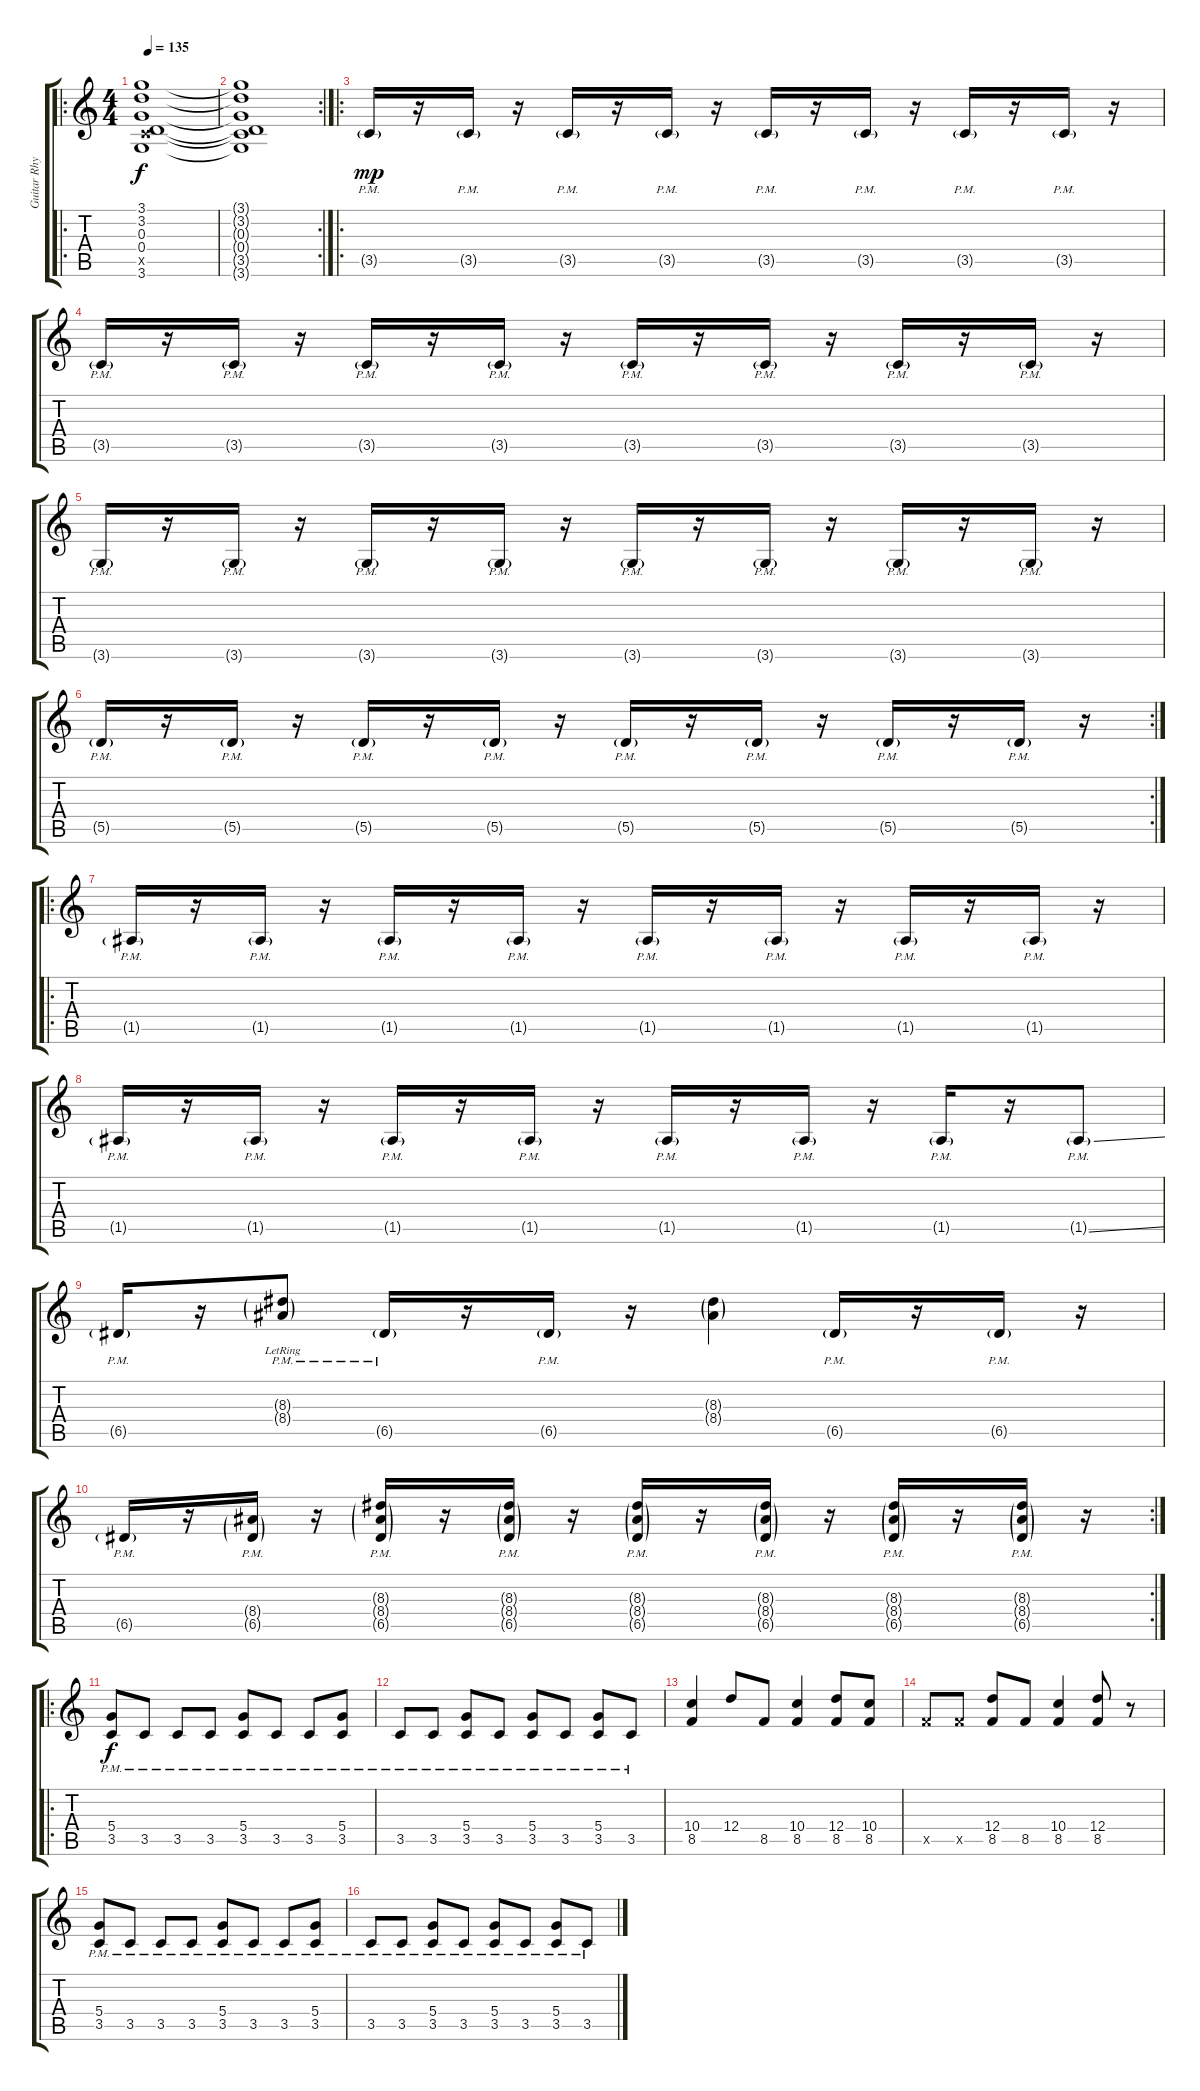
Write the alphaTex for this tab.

\track ("Guitar Rhytm" "Guitar Rhy") {instrument distortionguitar}
\staff {score tabs}
\tuning (E4 B3 G3 D3 A2 E2) {hide}
\ro
\ts (4 4)
\tempo 135
\clef g2
\ks c
(3.1 3.2 0.3 0.4 3.5{x} 3.6).1{dy f} |
\rc 2
(3.1{t} 3.2{t} 0.3{t} 0.4{t} 3.5{t} 3.6{t}).1 |
\ro
3.5{g pm}.16{dy mp} r.16 3.5{g pm}.16 r.16 3.5{g pm}.16 r.16 3.5{g pm}.16 r.16 3.5{g pm}.16 r.16 3.5{g pm}.16 r.16 3.5{g pm}.16 r.16 3.5{g pm}.16 r.16 |
3.5{g pm}.16 r.16 3.5{g pm}.16 r.16 3.5{g pm}.16 r.16 3.5{g pm}.16 r.16 3.5{g pm}.16 r.16 3.5{g pm}.16 r.16 3.5{g pm}.16 r.16 3.5{g pm}.16 r.16 |
3.6{g pm}.16 r.16 3.6{g pm}.16 r.16 3.6{g pm}.16 r.16 3.6{g pm}.16 r.16 3.6{g pm}.16 r.16 3.6{g pm}.16 r.16 3.6{g pm}.16 r.16 3.6{g pm}.16 r.16 |
\rc 2
5.5{g pm}.16 r.16 5.5{g pm}.16 r.16 5.5{g pm}.16 r.16 5.5{g pm}.16 r.16 5.5{g pm}.16 r.16 5.5{g pm}.16 r.16 5.5{g pm}.16 r.16 5.5{g pm}.16 r.16 |
\ro
1.5{g pm}.16 r.16 1.5{g pm}.16 r.16 1.5{g pm}.16 r.16 1.5{g pm}.16 r.16 1.5{g pm}.16 r.16 1.5{g pm}.16 r.16 1.5{g pm}.16 r.16 1.5{g pm}.16 r.16 |
1.5{g pm}.16 r.16 1.5{g pm}.16 r.16 1.5{g pm}.16 r.16 1.5{g pm}.16 r.16 1.5{g pm}.16 r.16 1.5{g pm}.16 r.16 1.5{g pm}.16 r.16 1.5{ss g pm}.8 |
6.5{g pm}.16 r.16 (8.3{g pm lr} 8.4{g pm lr}).8 6.5{g pm}.16 r.16 6.5{g pm}.16 r.16 (8.3{g} 8.4{g}).4 6.5{g pm}.16 r.16 6.5{g pm}.16 r.16 |
\rc 2
6.5{g pm}.16 r.16 (8.4{g} 6.5{g pm}).16 r.16 (8.3{g} 8.4{g} 6.5{g pm}).16 r.16 (8.3{g} 8.4{g} 6.5{g pm}).16 r.16 (8.3{g} 8.4{g} 6.5{g pm}).16 r.16 (8.3{g} 8.4{g} 6.5{g pm}).16 r.16 (8.3{g} 8.4{g} 6.5{g pm}).16 r.16 (8.3{g} 8.4{g} 6.5{g pm}).16 r.16 |
\ro
(5.4{pm} 3.5{pm}).8{dy f} 3.5{pm}.8 3.5{pm}.8 3.5{pm}.8 (5.4 3.5{pm}).8 3.5{pm}.8 3.5{pm}.8 (5.4 3.5{pm}).8 |
3.5{pm}.8 3.5{pm}.8 (5.4 3.5{pm}).8 3.5{pm}.8 (5.4 3.5{pm}).8 3.5{pm}.8 (5.4{pm} 3.5{pm}).8 3.5{pm}.8 |
(10.4 8.5).4 12.4.8 8.5.8 (10.4 8.5).4 (12.4 8.5).8 (10.4 8.5).8 |
8.5{x}.8 8.5{x}.8 (12.4 8.5).8 8.5.8 (10.4 8.5).4 (12.4 8.5).8 r.8 |
(5.4{pm} 3.5{pm}).8 3.5{pm}.8 3.5{pm}.8 3.5{pm}.8 (5.4 3.5{pm}).8 3.5{pm}.8 3.5{pm}.8 (5.4 3.5{pm}).8 |
3.5{pm}.8 3.5{pm}.8 (5.4 3.5{pm}).8 3.5{pm}.8 (5.4 3.5{pm}).8 3.5{pm}.8 (5.4{pm} 3.5{pm}).8 3.5{pm}.8
